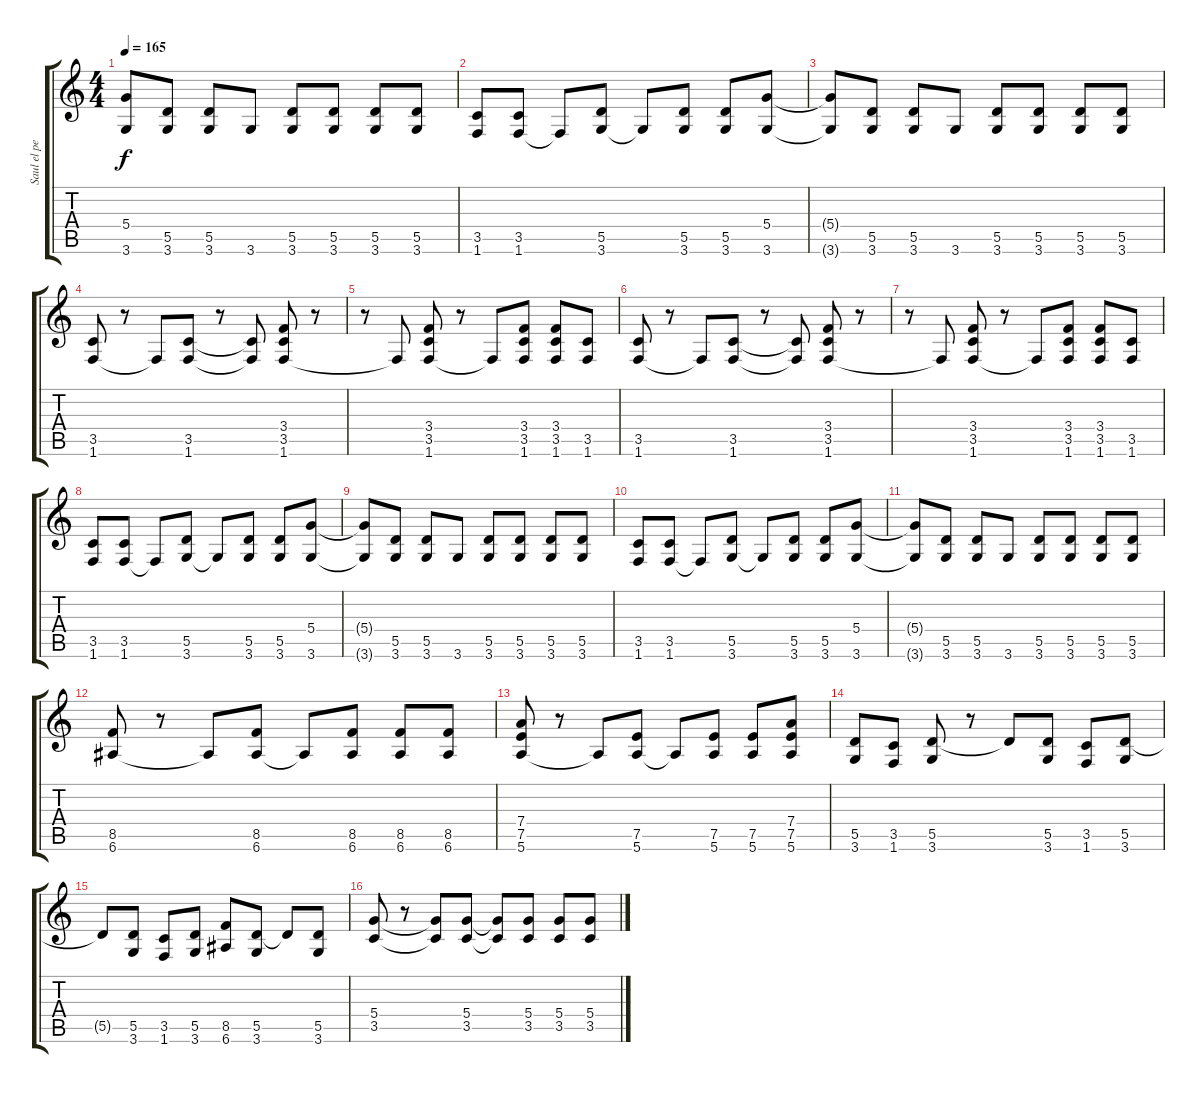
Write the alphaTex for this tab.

\track ("Saul el pejefan" "Saul el pe") {instrument acousticguitarsteel}
\staff {score tabs}
\tuning (E4 B3 G3 D3 A2 E2) {hide}
\ts (4 4)
\tempo 165
\clef g2
\ks c
(5.4{t} 3.6{t}).8{dy f} (5.5 3.6).8 (5.5 3.6).8 3.6.8 (5.5 3.6).8 (5.5 3.6).8 (5.5 3.6).8 (5.5 3.6).8 |
(3.5 1.6).8 (3.5 1.6).8 1.6{t}.8 (5.5 3.6).8 3.6{t}.8 (5.5 3.6).8 (5.5 3.6).8 (5.4 3.6).8 |
(5.4{t} 3.6{t}).8 (5.5 3.6).8 (5.5 3.6).8 3.6.8 (5.5 3.6).8 (5.5 3.6).8 (5.5 3.6).8 (5.5 3.6).8 |
(3.5 1.6).8 r.8 1.6{t}.8 (3.5 1.6).8 r.8 (3.5{t} 1.6{t}).8 (3.4 3.5 1.6).8 r.8 |
r.8 1.6{t}.8 (3.4 3.5 1.6).8 r.8 1.6{t}.8 (3.4 3.5 1.6).8 (3.4 3.5 1.6).8 (3.5 1.6).8 |
(3.5 1.6).8 r.8 1.6{t}.8 (3.5 1.6).8 r.8 (3.5{t} 1.6{t}).8 (3.4 3.5 1.6).8 r.8 |
r.8 1.6{t}.8 (3.4 3.5 1.6).8 r.8 1.6{t}.8 (3.4 3.5 1.6).8 (3.4 3.5 1.6).8 (3.5 1.6).8 |
(3.5 1.6).8 (3.5 1.6).8 1.6{t}.8 (5.5 3.6).8 3.6{t}.8 (5.5 3.6).8 (5.5 3.6).8 (5.4 3.6).8 |
(5.4{t} 3.6{t}).8 (5.5 3.6).8 (5.5 3.6).8 3.6.8 (5.5 3.6).8 (5.5 3.6).8 (5.5 3.6).8 (5.5 3.6).8 |
(3.5 1.6).8 (3.5 1.6).8 1.6{t}.8 (5.5 3.6).8 3.6{t}.8 (5.5 3.6).8 (5.5 3.6).8 (5.4 3.6).8 |
(5.4{t} 3.6{t}).8 (5.5 3.6).8 (5.5 3.6).8 3.6.8 (5.5 3.6).8 (5.5 3.6).8 (5.5 3.6).8 (5.5 3.6).8 |
(8.5 6.6).8 r.8 6.6{t}.8 (8.5 6.6).8 6.6{t}.8 (8.5 6.6).8 (8.5 6.6).8 (8.5 6.6).8 |
(7.4 7.5 5.6).8 r.8 5.6{t}.8 (7.5 5.6).8 5.6{t}.8 (7.5 5.6).8 (7.5 5.6).8 (7.4 7.5 5.6).8 |
(5.5 3.6).8 (3.5 1.6).8 (5.5 3.6).8 r.8 5.5{t}.8 (5.5 3.6).8 (3.5 1.6).8 (5.5 3.6).8 |
5.5{t}.8 (5.5 3.6).8 (3.5 1.6).8 (5.5 3.6).8 (8.5 6.6).8 (5.5 3.6).8 5.5{t}.8 (5.5 3.6).8 |
(5.4 3.5).8 r.8 (5.4{t} 3.5{t}).8 (5.4 3.5).8 (5.4{t} 3.5{t}).8 (5.4 3.5).8 (5.4 3.5).8 (5.4 3.5).8
